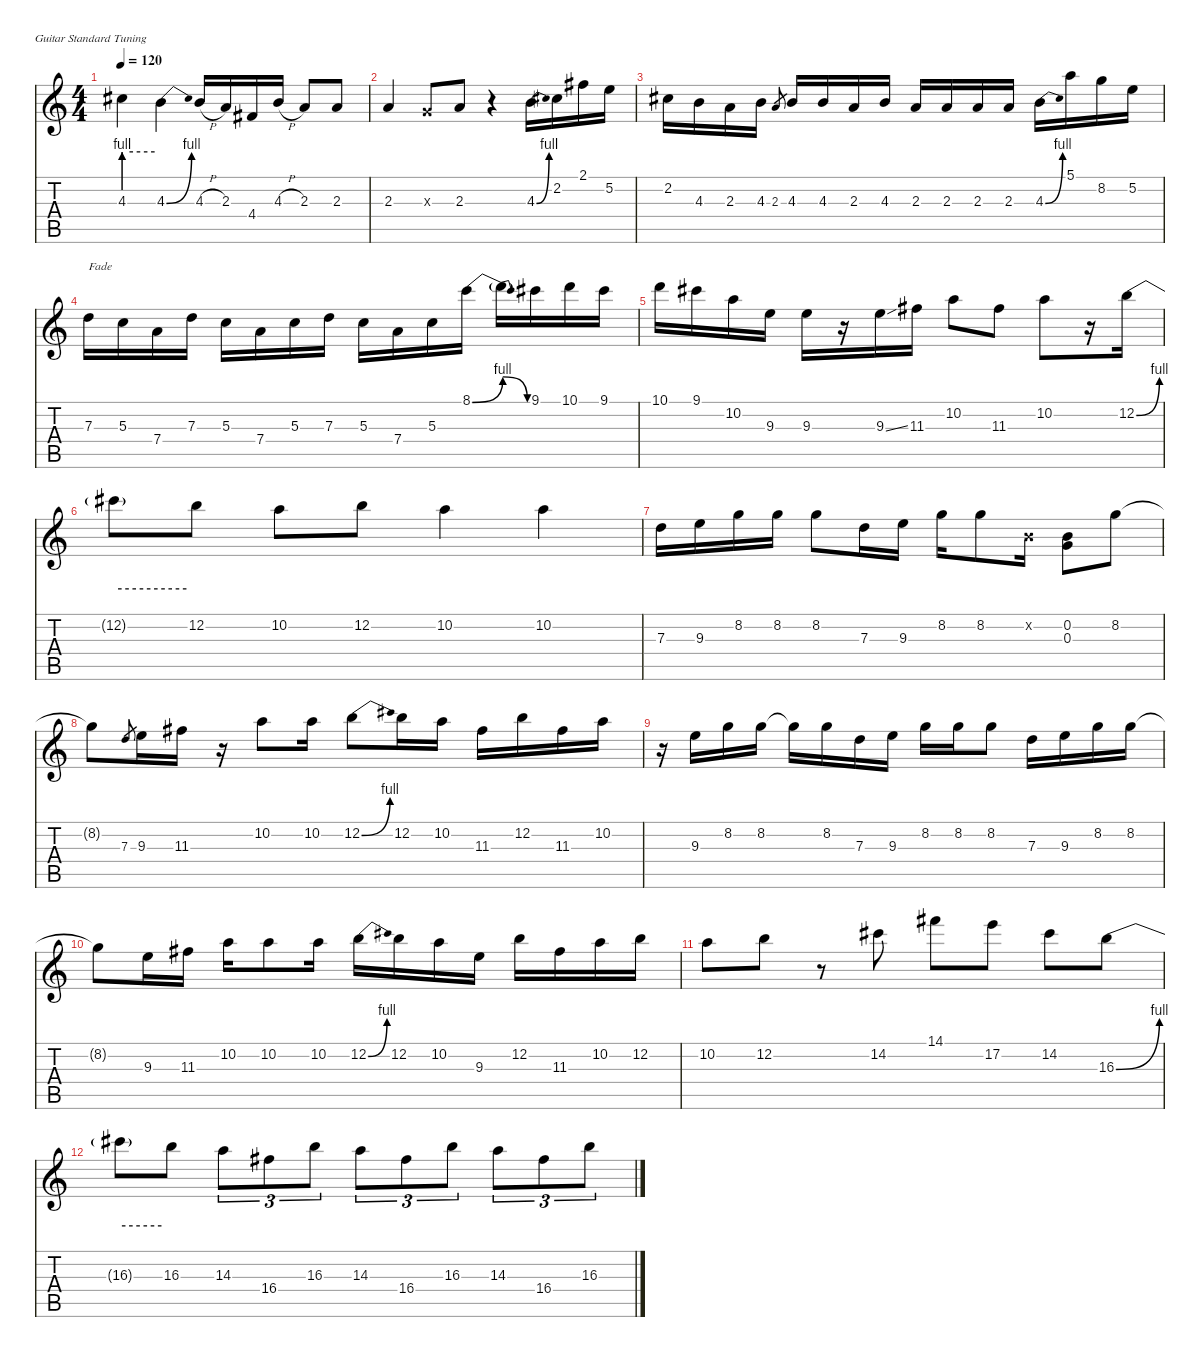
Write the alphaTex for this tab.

\defaultSystemsLayout 4
\hideDynamics
\bracketExtendMode nobrackets
\singleTrackTrackNamePolicy hidden
\multiTrackTrackNamePolicy hidden
\otherSystemsTrackNameOrientation horizontal
\track ("Solo" "od.guit.") {instrument overdrivenguitar}
\staff {score tabs}
\tuning (E4 B3 G3 D3 A2 E2)
\ts (4 4)
\tempo 120
\clef g2
\ks c
4.3{be (hold 0 4 60 4) t}.4{dy f beam Down} 4.3{be (bend 0 0 19.999999199999998 4)}.4{beam Down} 4.3{h}.16{beam Up} 2.3.16{beam Up} 4.4{acc #}.16{beam Up} 4.3{h}.16{beam Up} 2.3.8{beam Up} 2.3.8{beam Up} |
2.3.4{beam Up} 0.3{x}.8{beam Up} 2.3.8{beam Up} r.4{beam Up} 4.3{be (bend 0 0 30 4)}.16{beam Down} 2.2{acc #}.16{beam Down} 2.1{acc #}.16{beam Down} 5.2.16{beam Down} |
2.2{acc #}.16{beam Down} 4.3.16{beam Down} 2.3.16{beam Down} 4.3.16{beam Down} 2.3.8{gr dy mf beam Up} 4.3.16{dy f beam Up} 4.3.16{beam Up} 2.3.16{beam Up} 4.3.16{beam Up} 2.3.16{beam Up} 2.3.16{beam Up} 2.3.16{beam Up} 2.3.16{beam Up} 4.3{be (bend 0 0 30 4)}.16{beam Down} 5.1.16{beam Down} 8.2.16{beam Down} 5.2.16{beam Down} |
7.3.16{txt "Fade" beam Down} 5.3.16{beam Down} 7.4.16{beam Down} 7.3.16{beam Down} 5.3.16{beam Down} 7.4.16{beam Down} 5.3.16{beam Down} 7.3.16{beam Down} 5.3.16{beam Down} 7.4.16{beam Down} 5.3.16{beam Down} 8.1{be (bend 0 0 60 4)}.16{beam Down} 8.1{be (release 0 4 60 0) t}.16{beam Down} 9.1{acc #}.16{beam Down} 10.1.16{beam Down} 9.1{acc #}.16{beam Down} |
10.1.16{beam Down} 9.1{acc #}.16{beam Down} 10.2.16{beam Down} 9.3.16{beam Down} 9.3.16{beam Down} r.16{beam Down} 9.3{ss}.16{beam Down} 11.3{acc #}.16{beam Down} 10.2.8{beam Down} 11.3{acc #}.8{beam Down} 10.2.8{beam Down} r.16{beam Down} 12.2{be (bend 0 0 60 4)}.16{beam Down} |
12.2{be (hold 0 4 60 4) t}.8{beam Down} 12.2.8{beam Down} 10.2.8{beam Down} 12.2.8{beam Down} 10.2.4{beam Down} 10.2.4{beam Down} |
7.3.16{beam Down} 9.3.16{beam Down} 8.2.16{beam Down} 8.2.16{beam Down} 8.2.8{beam Down} 7.3.16{beam Down} 9.3.16{beam Down} 8.2.16{beam Down} 8.2.8{beam Down} 0.2{x}.16{beam Down} (0.2 0.3).8{beam Down} 8.2.8{beam Down} |
8.2{t}.8{beam Down} 7.3.8{gr dy mf beam Up} 9.3.16{dy f beam Down} 11.3{acc #}.16{beam Down} r.16{beam Down} 10.2.8{beam Down} 10.2.16{beam Down} 12.2{be (bend 0 0 19.999999199999998 4)}.8{beam Down} 12.2.16{beam Down} 10.2.16{beam Down} 11.3{acc #}.16{beam Down} 12.2.16{beam Down} 11.3{acc #}.16{beam Down} 10.2.16{beam Down} |
r.16{beam Down} 9.3.16{beam Down} 8.2.16{beam Down} 8.2.16{beam Down} 8.2{t}.16{beam Down} 8.2.16{beam Down} 7.3.16{beam Down} 9.3.16{beam Down} 8.2.16{beam Down} 8.2.16{beam Down} 8.2.8{beam Down} 7.3.16{beam Down} 9.3.16{beam Down} 8.2.16{beam Down} 8.2.16{beam Down} |
8.2{t}.8{beam Down} 9.3.16{beam Down} 11.3{acc #}.16{beam Down} 10.2.16{beam Down} 10.2.8{beam Down} 10.2.16{beam Down} 12.2{be (bend 0 0 30 4)}.16{beam Down} 12.2.16{beam Down} 10.2.16{beam Down} 9.3.16{beam Down} 12.2.16{beam Down} 11.3{acc #}.16{beam Down} 10.2.16{beam Down} 12.2.16{beam Down} |
10.2.8{beam Down} 12.2.8{beam Down} r.8{beam Down} 14.2{acc #}.8{beam Down} 14.1{acc #}.8{beam Down} 17.2.8{beam Down} 14.2{acc #}.8{beam Down} 16.3{be (bend 0 0 60 4)}.8{beam Down} |
16.3{be (hold 0 4 60 4) t}.8{beam Down} 16.3.8{beam Down} 14.3.8{tu (3 2) beam Down} 16.4{acc #}.8{tu (3 2) beam Down} 16.3.8{tu (3 2) beam Down} 14.3.8{tu (3 2) beam Down} 16.4{acc #}.8{tu (3 2) beam Down} 16.3.8{tu (3 2) beam Down} 14.3.8{tu (3 2) beam Down} 16.4{acc #}.8{tu (3 2) beam Down} 16.3.8{tu (3 2) beam Down}
